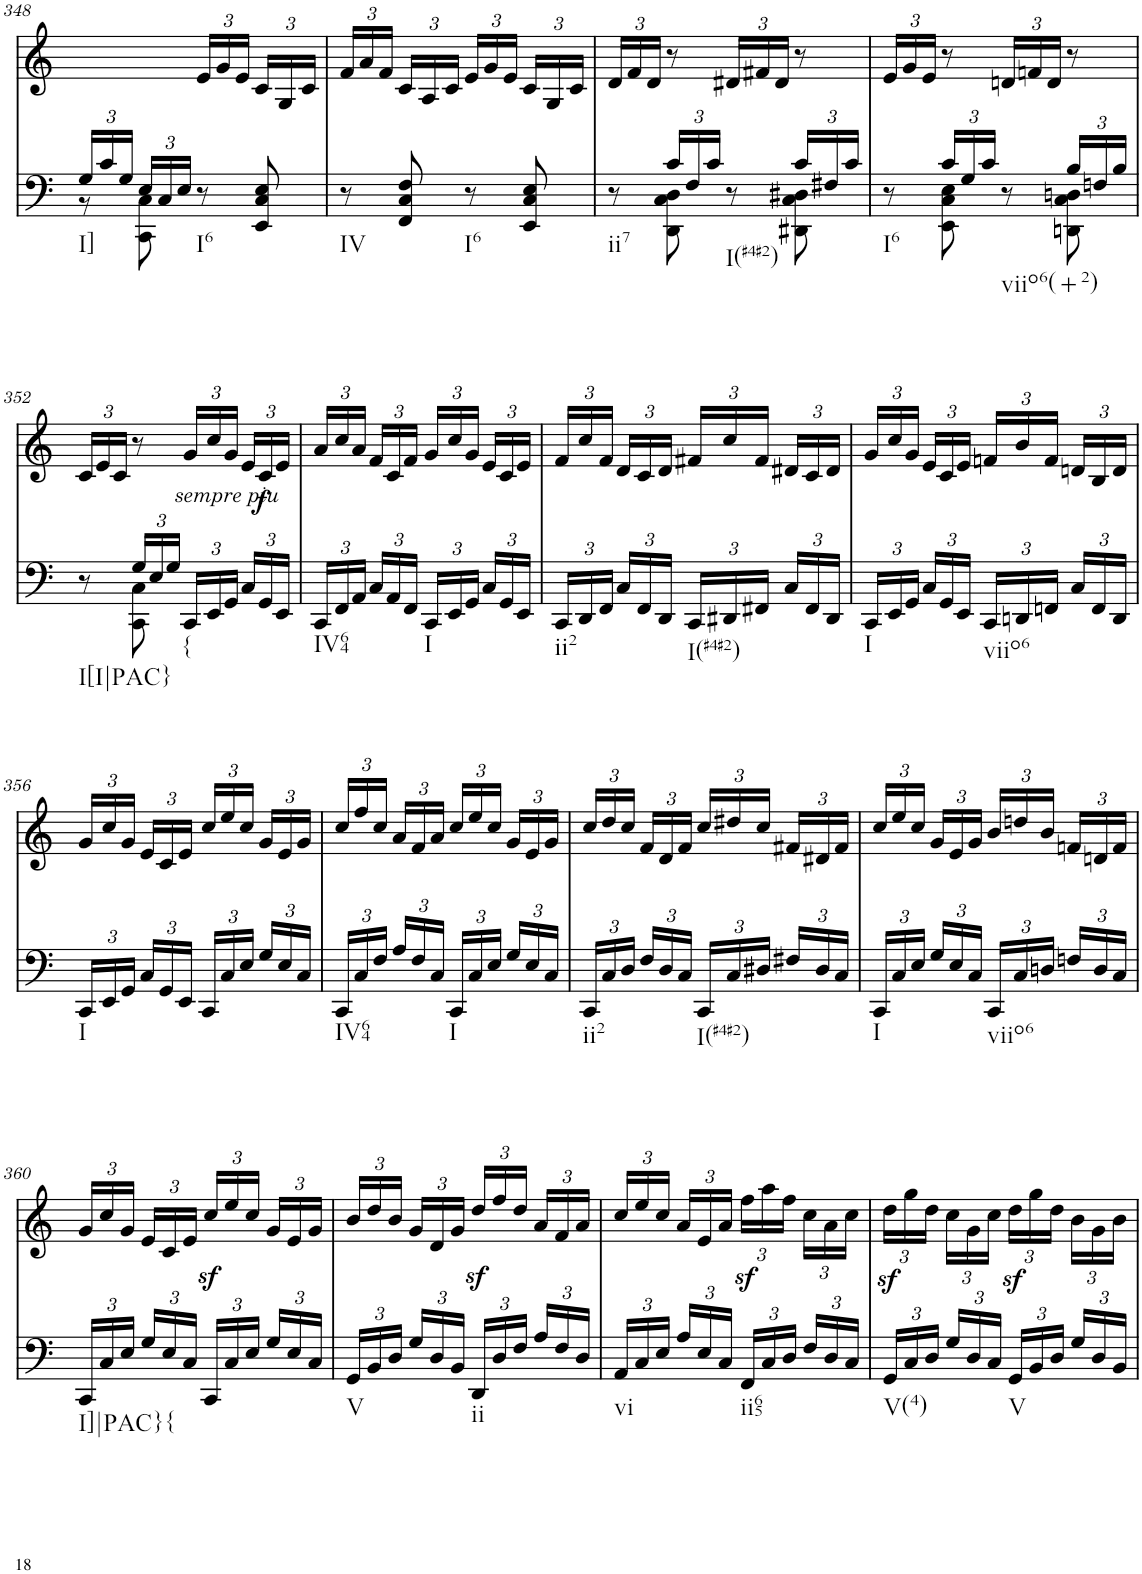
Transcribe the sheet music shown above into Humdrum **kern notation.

**kern	**kern	**text	**dynam
*part2	*part1	*part1	*part1
*staff2	*staff1	*staff1	*staff1
*I"piano	*I"piano	*	*
*I'Pno	*I'Pno	*	*
!!LO:PB:g=z
*clefF4	*clefG2	*	*
*k[]	*k[]	*	*
*C:	*C:	*	*
*M2/4	*M2/4	*	*
*Xbrackettup	*	*	*
=348	=348	=348	=348
*^	*	*	*
!LO:TX:b:t=I]	!	!	!	!
24G/LL	8r	4ryy	.	.
24c/	.	.	.	.
24G/JJ	.	.	.	.
24E/LL	8CC\ 8C\	.	.	.
24C/	.	.	.	.
24E/JJ	.	.	.	.
*	*	*Xbrackettup	*	*
!LO:TX:b:t=I6	!	!	!	!
8r	4ryy	24e/LL	.	.
.	.	24g/	.	.
.	.	24e/JJ	.	.
8EE/ 8C/ 8E/	.	24c/LL	.	.
.	.	24G/	.	.
.	.	24c/JJ	.	.
*v	*v	*	*	*
=349	=349	=349	=349
!LO:TX:b:t=IV	!	!	!
8r	24f/LL	.	.
.	24a/	.	.
.	24f/JJ	.	.
8FF/ 8C/ 8F/	24c/LL	.	.
.	24A/	.	.
.	24c/JJ	.	.
!LO:TX:b:t=I6	!	!	!
8r	24e/LL	.	.
.	24g/	.	.
.	24e/JJ	.	.
8EE/ 8C/ 8E/	24c/LL	.	.
.	24G/	.	.
.	24c/JJ	.	.
=350	=350	=350	=350
*^	*	*	*
!LO:TX:b:t=ii7	!	!	!	!
8r	8ryy	24d/LL	.	.
.	.	24f/	.	.
.	.	24d/JJ	.	.
24c/LL	8DD\ 8C\ 8D\	8r	.	.
24F/	.	.	.	.
24c/JJ	.	.	.	.
!LO:TX:b:t=I(#4#2)	!	!	!	!
8r	8ryy	24d#X/LL	.	.
.	.	24f#X/	.	.
.	.	24d#/JJ	.	.
24c/LL	8DD#X\ 8C\ 8D#X\	8r	.	.
24F#X/	.	.	.	.
24c/JJ	.	.	.	.
=351	=351	=351	=351	=351
!LO:TX:b:t=I6	!	!	!	!
8r	8ryy	24e/LL	.	.
.	.	24g/	.	.
.	.	24e/JJ	.	.
24c/LL	8EE\ 8C\ 8E\	8r	.	.
24G/	.	.	.	.
24c/JJ	.	.	.	.
!LO:TX:b:t=viio6(+2)	!	!	!	!
8r	8ryy	24dn/LL	.	.
.	.	24fn/	.	.
.	.	24d/JJ	.	.
24B/LL	8DDn\ 8C\ 8Dn\	8r	.	.
24Fn/	.	.	.	.
24B/JJ	.	.	.	.
!!LO:LB:g=z
=352	=352	=352	=352	=352
!LO:TX:b:t=I[I|PAC}	!	!	!	!
8r	8ryy	24c/LL	.	.
.	.	24e/	.	.
.	.	24c/JJ	.	.
24G/LL	8CC\ 8C\	8r	.	.
24E/	.	.	.	.
24G/JJ	.	.	.	.
!LO:TX:b:t={	!	!	!	!
!	!	!	!LO:LY:b	!
24CC/LL	4ryy	24g/LL	f	.
!	!	!	!	!LO:DY:b
24EE/	.	24cc/	.	other-dynamics
24GG/JJ	.	24g/JJ	.	.
24C/LL	.	24e/LL	.	.
!	!	!	!	!LO:DY:b
24GG/	.	24c/	.	f
24EE/JJ	.	24e/JJ	.	.
*v	*v	*	*	*
=353	=353	=353	=353
!LO:TX:b:t=IV64	!	!	!
24CC/LL	24a/LL	.	.
24FF/	24cc/	.	.
24AA/JJ	24a/JJ	.	.
24C/LL	24f/LL	.	.
24AA/	24c/	.	.
24FF/JJ	24f/JJ	.	.
!LO:TX:b:t=I	!	!	!
24CC/LL	24g/LL	.	.
24EE/	24cc/	.	.
24GG/JJ	24g/JJ	.	.
24C/LL	24e/LL	.	.
24GG/	24c/	.	.
24EE/JJ	24e/JJ	.	.
=354	=354	=354	=354
!LO:TX:b:t=ii2	!	!	!
24CC/LL	24f/LL	.	.
24DD/	24cc/	.	.
24FF/JJ	24f/JJ	.	.
24C/LL	24d/LL	.	.
24FF/	24c/	.	.
24DD/JJ	24d/JJ	.	.
!LO:TX:b:t=I(#4#2)	!	!	!
24CC/LL	24f#X/LL	.	.
24DD#X/	24cc/	.	.
24FF#X/JJ	24f#/JJ	.	.
24C/LL	24d#X/LL	.	.
24FF#/	24c/	.	.
24DD#/JJ	24d#/JJ	.	.
=355	=355	=355	=355
!LO:TX:b:t=I	!	!	!
24CC/LL	24g/LL	.	.
24EE/	24cc/	.	.
24GG/JJ	24g/JJ	.	.
24C/LL	24e/LL	.	.
24GG/	24c/	.	.
24EE/JJ	24e/JJ	.	.
!LO:TX:b:t=viio6	!	!	!
24CC/LL	24fn/LL	.	.
24DDn/	24b/	.	.
24FFn/JJ	24f/JJ	.	.
24C/LL	24dn/LL	.	.
24FF/	24B/	.	.
24DD/JJ	24d/JJ	.	.
!!LO:LB:g=z
=356	=356	=356	=356
!LO:TX:b:t=I	!	!	!
24CC/LL	24g/LL	.	.
24EE/	24cc/	.	.
24GG/JJ	24g/JJ	.	.
24C/LL	24e/LL	.	.
24GG/	24c/	.	.
24EE/JJ	24e/JJ	.	.
24CC/LL	24cc/LL	.	.
24C/	24ee/	.	.
24E/JJ	24cc/JJ	.	.
24G/LL	24g/LL	.	.
24E/	24e/	.	.
24C/JJ	24g/JJ	.	.
=357	=357	=357	=357
!LO:TX:b:t=IV64	!	!	!
24CC/LL	24cc/LL	.	.
24C/	24ff/	.	.
24F/JJ	24cc/JJ	.	.
24A/LL	24a/LL	.	.
24F/	24f/	.	.
24C/JJ	24a/JJ	.	.
!LO:TX:b:t=I	!	!	!
24CC/LL	24cc/LL	.	.
24C/	24ee/	.	.
24E/JJ	24cc/JJ	.	.
24G/LL	24g/LL	.	.
24E/	24e/	.	.
24C/JJ	24g/JJ	.	.
=358	=358	=358	=358
!LO:TX:b:t=ii2	!	!	!
24CC/LL	24cc/LL	.	.
24C/	24dd/	.	.
24D/JJ	24cc/JJ	.	.
24F/LL	24f/LL	.	.
24D/	24d/	.	.
24C/JJ	24f/JJ	.	.
!LO:TX:b:t=I(#4#2)	!	!	!
24CC/LL	24cc/LL	.	.
24C/	24dd#X/	.	.
24D#X/JJ	24cc/JJ	.	.
24F#X/LL	24f#X/LL	.	.
24D#/	24d#X/	.	.
24C/JJ	24f#/JJ	.	.
=359	=359	=359	=359
!LO:TX:b:t=I	!	!	!
24CC/LL	24cc/LL	.	.
24C/	24ee/	.	.
24E/JJ	24cc/JJ	.	.
24G/LL	24g/LL	.	.
24E/	24e/	.	.
24C/JJ	24g/JJ	.	.
!LO:TX:b:t=viio6	!	!	!
24CC/LL	24b/LL	.	.
24C/	24ddn/	.	.
24Dn/JJ	24b/JJ	.	.
24Fn/LL	24fn/LL	.	.
24D/	24dn/	.	.
24C/JJ	24f/JJ	.	.
!!LO:LB:g=z
=360	=360	=360	=360
!LO:TX:b:t=I]|PAC}{	!	!	!
24CC/LL	24g/LL	.	.
24C/	24cc/	.	.
24E/JJ	24g/JJ	.	.
24G/LL	24e/LL	.	.
24E/	24c/	.	.
24C/JJ	24e/JJ	.	.
24CC/LL	24ccz</LL	.	.
24C/	24ee/	.	.
24E/JJ	24cc/JJ	.	.
24G/LL	24g/LL	.	.
24E/	24e/	.	.
24C/JJ	24g/JJ	.	.
=361	=361	=361	=361
!LO:TX:b:t=V	!	!	!
24GG/LL	24b/LL	.	.
24BB/	24dd/	.	.
24D/JJ	24b/JJ	.	.
24G/LL	24g/LL	.	.
24D/	24d/	.	.
24BB/JJ	24g/JJ	.	.
!LO:TX:b:t=ii	!	!	!
24DD/LL	24ddz</LL	.	.
24D/	24ff/	.	.
24F/JJ	24dd/JJ	.	.
24A/LL	24a/LL	.	.
24F/	24f/	.	.
24D/JJ	24a/JJ	.	.
=362	=362	=362	=362
!LO:TX:b:t=vi	!	!	!
24AA/LL	24cc/LL	.	.
24C/	24ee/	.	.
24E/JJ	24cc/JJ	.	.
24A/LL	24a/LL	.	.
24E/	24e/	.	.
24C/JJ	24a/JJ	.	.
!LO:TX:b:t=ii65	!	!	!
24FF/LL	24ffz<\LL	.	.
24C/	24aa\	.	.
24D/JJ	24ff\JJ	.	.
24F/LL	24cc\LL	.	.
24D/	24a\	.	.
24C/JJ	24cc\JJ	.	.
=363	=363	=363	=363
!LO:TX:b:t=V(4)	!	!	!
24GG/LL	24ddz<\LL	.	.
24C/	24gg\	.	.
24D/JJ	24dd\JJ	.	.
24G/LL	24cc\LL	.	.
24D/	24g\	.	.
24C/JJ	24cc\JJ	.	.
!LO:TX:b:t=V	!	!	!
24GG/LL	24ddz<\LL	.	.
24BB/	24gg\	.	.
24D/JJ	24dd\JJ	.	.
24G/LL	24b\LL	.	.
24D/	24g\	.	.
24BB/JJ	24b\JJ	.	.
=	=	=	=
*-	*-	*-	*-
